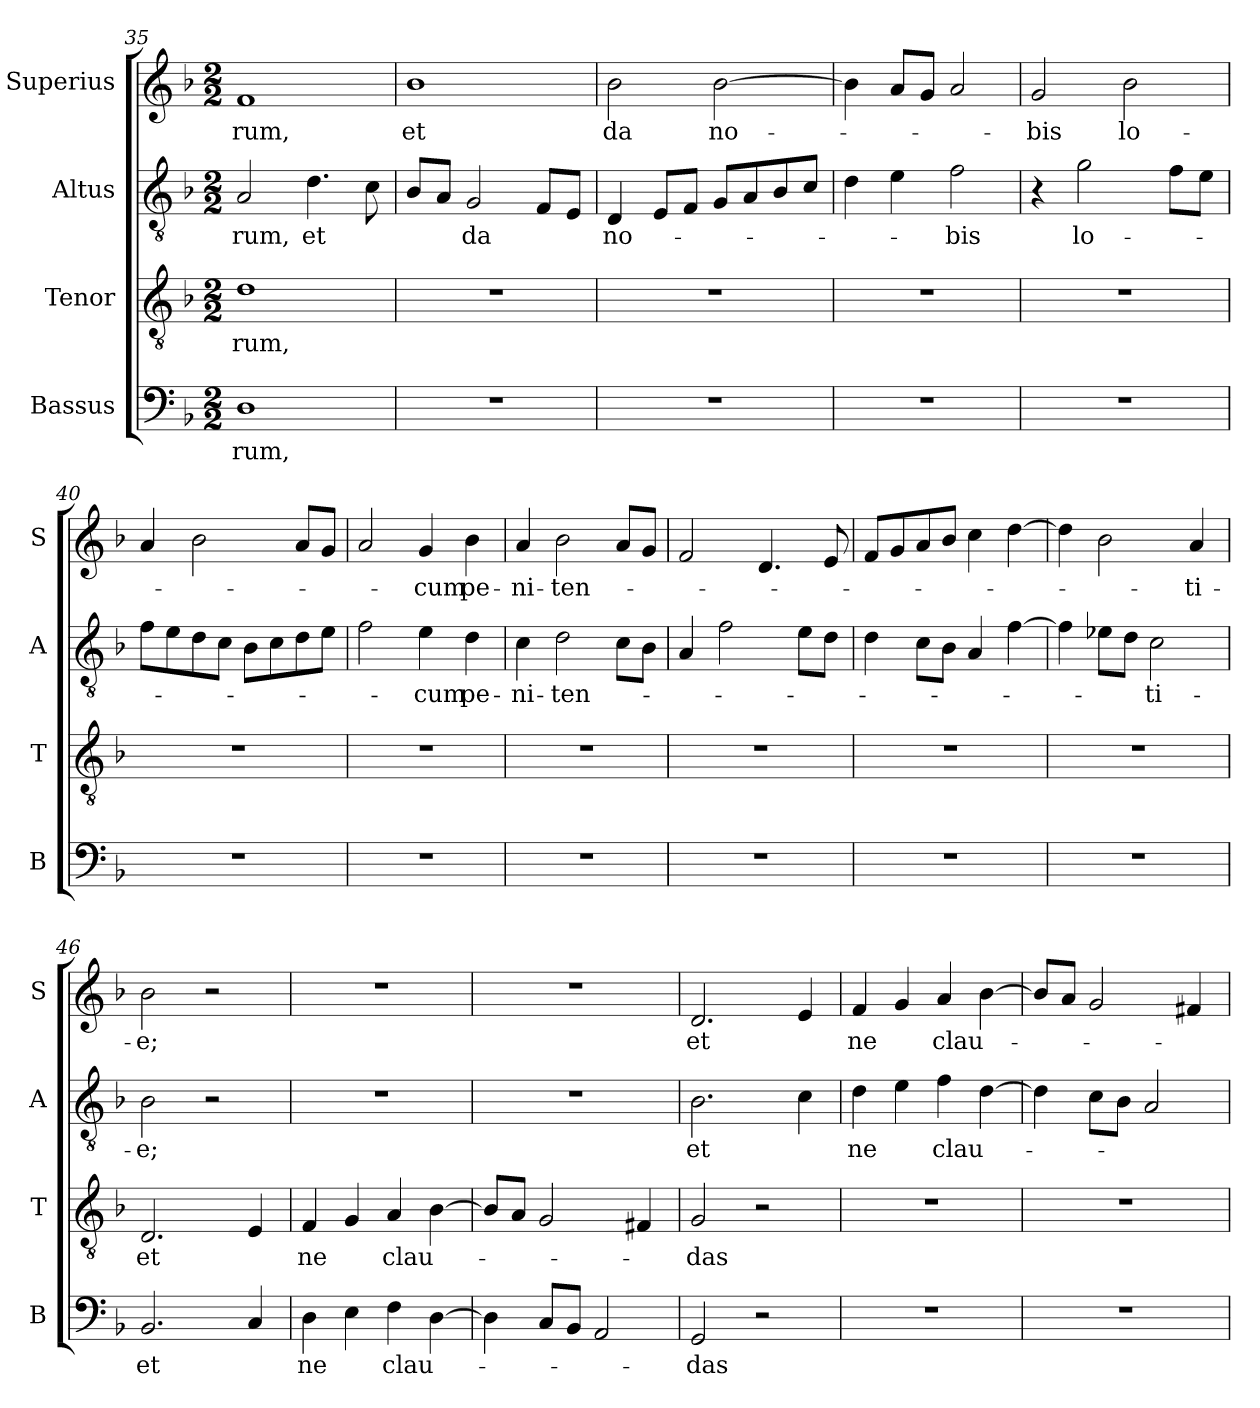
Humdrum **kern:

**kern	**text	**kern	**text	**kern	**text	**kern	**text
*part4	*part4	*part3	*part3	*part2	*part2	*part1	*part1
*staff4	*staff4	*staff3	*staff3	*staff2	*staff2	*staff1	*staff1
*I"Bassus	*	*I"Tenor	*	*I"Altus	*	*I"Superius	*
*I'B	*	*I'T	*	*I'A	*	*I'S	*
*clefF4	*	*clefGv2	*	*clefGv2	*	*clefG2	*
*k[b-]	*	*k[b-]	*	*k[b-]	*	*k[b-]	*
*M2/2	*	*M2/2	*	*M2/2	*	*M2/2	*
=35	=35	=35	=35	=35	=35	=35	=35
1D	-rum,	1d	-rum,	2A	-rum,	1f	-rum,
.	.	.	.	4.d	et	.	.
.	.	.	.	8c	.	.	.
=36	=36	=36	=36	=36	=36	=36	=36
1r	.	1r	.	8B-L	.	1b-	et
.	.	.	.	8AJ	.	.	.
.	.	.	.	2G	da	.	.
.	.	.	.	8FL	.	.	.
.	.	.	.	8EJ	.	.	.
=37	=37	=37	=37	=37	=37	=37	=37
1r	.	1r	.	4D	no-	2b-	da
.	.	.	.	8EL	.	.	.
.	.	.	.	8FJ	.	.	.
.	.	.	.	8GL	.	[2b-	no-
.	.	.	.	8A	.	.	.
.	.	.	.	8B-	.	.	.
.	.	.	.	8cJ	.	.	.
=38	=38	=38	=38	=38	=38	=38	=38
1r	.	1r	.	4d	.	4b-]	.
.	.	.	.	4e	.	8aL	.
.	.	.	.	.	.	8gJ	.
.	.	.	.	2f	-bis	2a	.
=39	=39	=39	=39	=39	=39	=39	=39
1r	.	1r	.	4r	.	2g	-bis
.	.	.	.	2g	lo-	.	.
.	.	.	.	.	.	2b-	lo-
.	.	.	.	8fL	.	.	.
.	.	.	.	8eJ	.	.	.
=40	=40	=40	=40	=40	=40	=40	=40
1r	.	1r	.	8fL	.	4a	.
.	.	.	.	8e	.	.	.
.	.	.	.	8d	.	2b-	.
.	.	.	.	8cJ	.	.	.
.	.	.	.	8B-L	.	.	.
.	.	.	.	8c	.	.	.
.	.	.	.	8d	.	8aL	.
.	.	.	.	8eJ	.	8gJ	.
=41	=41	=41	=41	=41	=41	=41	=41
1r	.	1r	.	2f	.	2a	.
.	.	.	.	4e	-cum	4g	-cum
.	.	.	.	4d	pe-	4b-	pe-
=42	=42	=42	=42	=42	=42	=42	=42
1r	.	1r	.	4c	-ni-	4a	-ni-
.	.	.	.	2d	-ten-	2b-	-ten-
.	.	.	.	8cL	.	8aL	.
.	.	.	.	8B-J	.	8gJ	.
=43	=43	=43	=43	=43	=43	=43	=43
1r	.	1r	.	4A	.	2f	.
.	.	.	.	2f	.	.	.
.	.	.	.	.	.	4.d	.
.	.	.	.	8eL	.	.	.
.	.	.	.	8dJ	.	8e	.
=44	=44	=44	=44	=44	=44	=44	=44
1r	.	1r	.	4d	.	8fL	.
.	.	.	.	.	.	8g	.
.	.	.	.	8cL	.	8a	.
.	.	.	.	8B-J	.	8b-J	.
.	.	.	.	4A	.	4cc	.
.	.	.	.	[4f	.	[4dd	.
=45	=45	=45	=45	=45	=45	=45	=45
1r	.	1r	.	4f]	.	4dd]	.
.	.	.	.	8e-XL	.	2b-	.
.	.	.	.	8dJ	.	.	.
.	.	.	.	2c	-ti-	.	.
.	.	.	.	.	.	4a	-ti-
=46	=46	=46	=46	=46	=46	=46	=46
2.BB-	et	2.D	et	2B-	-e;	2b-	-e;
.	.	.	.	2r	.	2r	.
4C	.	4E	.	.	.	.	.
=47	=47	=47	=47	=47	=47	=47	=47
4D	ne	4F	ne	1r	.	1r	.
4E	.	4G	.	.	.	.	.
4F	clau-	4A	clau-	.	.	.	.
[4D	.	[4B-	.	.	.	.	.
=48	=48	=48	=48	=48	=48	=48	=48
4D]	.	8B-L]	.	1r	.	1r	.
.	.	8AJ	.	.	.	.	.
8CL	.	2G	.	.	.	.	.
8BB-J	.	.	.	.	.	.	.
2AA	.	.	.	.	.	.	.
.	.	4F#X	.	.	.	.	.
=49	=49	=49	=49	=49	=49	=49	=49
2GG	-das	2G	-das	2.B-	et	2.d	et
2r	.	2r	.	.	.	.	.
.	.	.	.	4c	.	4e	.
=50	=50	=50	=50	=50	=50	=50	=50
1r	.	1r	.	4d	ne	4f	ne
.	.	.	.	4e	.	4g	.
.	.	.	.	4f	clau-	4a	clau-
.	.	.	.	[4d	.	[4b-	.
=51	=51	=51	=51	=51	=51	=51	=51
1r	.	1r	.	4d]	.	8b-L]	.
.	.	.	.	.	.	8aJ	.
.	.	.	.	8cL	.	2g	.
.	.	.	.	8B-J	.	.	.
.	.	.	.	2A	.	.	.
.	.	.	.	.	.	4f#X	.
=	=	=	=	=	=	=	=
*-	*-	*-	*-	*-	*-	*-	*-
